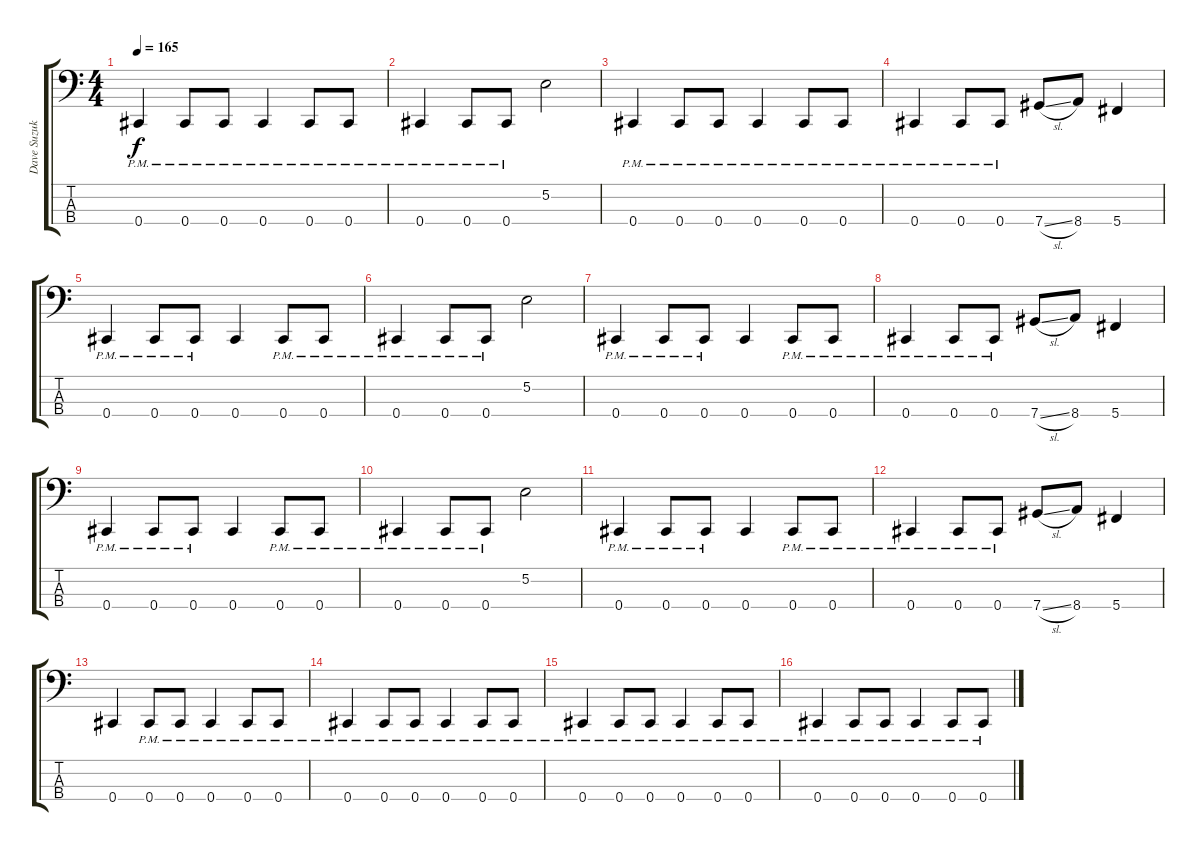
\track ("Dave Suzuki - Bass" "Dave Suzuk") {instrument electricbassfinger}
\staff {score tabs}
\tuning (E2 B1 Gb1 Db1) {hide}
\ts (4 4)
\tempo 165
\clef f4
\ks c
0.4{pm}.4{dy f} 0.4{pm}.8 0.4{pm}.8 0.4{pm}.4 0.4{pm}.8 0.4{pm}.8 |
0.4{pm}.4 0.4{pm}.8 0.4{pm}.8 5.2.2 |
0.4{pm}.4 0.4{pm}.8 0.4{pm}.8 0.4{pm}.4 0.4{pm}.8 0.4{pm}.8 |
0.4{pm}.4 0.4{pm}.8 0.4{pm}.8 7.4{sl}.8 8.4.8 5.4.4 |
0.4{pm}.4 0.4{pm}.8 0.4{pm}.8 0.4.4 0.4{pm}.8 0.4{pm}.8 |
0.4{pm}.4 0.4{pm}.8 0.4{pm}.8 5.2.2 |
0.4{pm}.4 0.4{pm}.8 0.4{pm}.8 0.4.4 0.4{pm}.8 0.4{pm}.8 |
0.4{pm}.4 0.4{pm}.8 0.4{pm}.8 7.4{sl}.8 8.4.8 5.4.4 |
0.4{pm}.4 0.4{pm}.8 0.4{pm}.8 0.4.4 0.4{pm}.8 0.4{pm}.8 |
0.4{pm}.4 0.4{pm}.8 0.4{pm}.8 5.2.2 |
0.4{pm}.4 0.4{pm}.8 0.4{pm}.8 0.4.4 0.4{pm}.8 0.4{pm}.8 |
0.4{pm}.4 0.4{pm}.8 0.4{pm}.8 7.4{sl}.8 8.4.8 5.4.4 |
0.4.4 0.4{pm}.8 0.4{pm}.8 0.4{pm}.4 0.4{pm}.8 0.4{pm}.8 |
0.4{pm}.4 0.4{pm}.8 0.4{pm}.8 0.4{pm}.4 0.4{pm}.8 0.4{pm}.8 |
0.4{pm}.4 0.4{pm}.8 0.4{pm}.8 0.4{pm}.4 0.4{pm}.8 0.4{pm}.8 |
0.4{pm}.4 0.4{pm}.8 0.4{pm}.8 0.4{pm}.4 0.4{pm}.8 0.4{pm}.8
